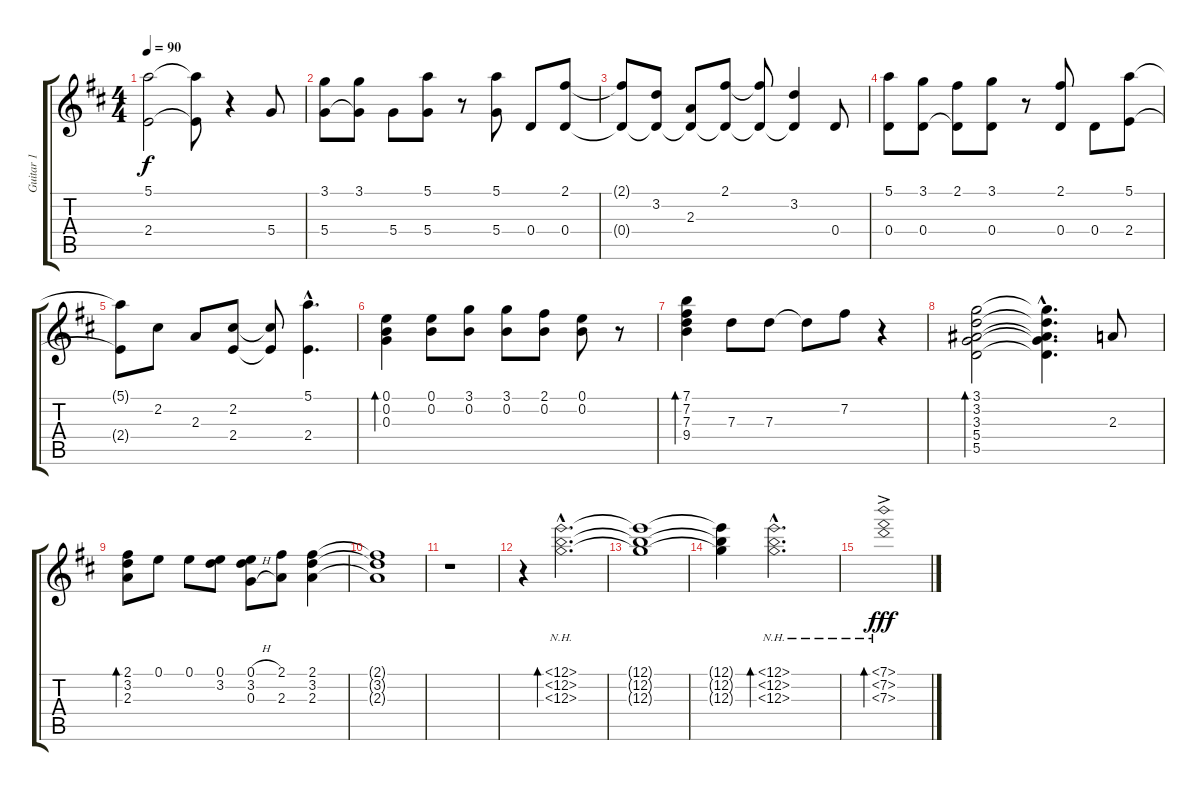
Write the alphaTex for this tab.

\track ("Guitar 1" "Guitar 1") {instrument acousticguitarsteel}
\staff {score tabs}
\tuning (E4 B3 G3 D3 A2 E2) {hide}
\ts (4 4)
\tempo 90
\clef g2
\ks d
(5.1{t} 2.4{t}).2{dy f} (5.1{t} 2.4{t}).8 r.4 5.4.8 |
(3.1 5.4).8 (3.1 5.4{t}).8 5.4.8 (5.1 5.4).8 r.8 (5.1 5.4).8 0.4.8 (2.1 0.4).8 |
(2.1{t} 0.4{t}).8 (3.2 0.4{t}).8 (2.3 0.4{t}).8 (2.1 0.4{t}).8 (2.1{t} 0.4{t}).8 (3.2 0.4{t}).4 0.4.8 |
(5.1 0.4).8 (3.1 0.4).8 (2.1 0.4{t}).8 (3.1 0.4).8 r.8 (2.1 0.4).8 0.4.8 (5.1 2.4).8 |
(5.1{t} 2.4{t}).8 2.2.8 2.3.8 (2.2 2.4).8 (2.2{t} 2.4{t}).8 (5.1{hac} 2.4{hac}).4{d} |
(0.1 0.2 0.3).4{bd 240} (0.1 0.2).8 (3.1 0.2).8 (3.1 0.2).8 (2.1 0.2).8 (0.1 0.2).8 r.8 |
(7.1 7.2 7.3 9.4).4{bd 240} 7.3.8 7.3.8 7.3{t}.8 7.2.8 r.4 |
(3.1 3.2 3.3 5.4 5.5).2{bd 240} (3.1{hac t} 3.2{hac t} 3.3{hac t} 5.4{hac t} 5.5{hac t}).4{d} 2.3.8 |
(2.1 3.2 2.3).8{bd 240} 0.1.8 0.1.8 (0.1 3.2).8 (0.1{h} 3.2 0.3{h}).8 (2.1 2.3).8 (2.1 3.2 2.3).4 |
(2.1{t} 3.2{t} 2.3{t}).1 |
r.1 |
r.4 (12.1{nh hac} 12.2{nh hac} 12.3{nh hac}).2{d bd 240} |
(12.1{t} 12.2{t} 12.3{t}).1 |
(12.1{t} 12.2{t} 12.3{t}).4 (12.1{nh hac} 12.2{nh hac} 12.3{nh hac}).2{d bd 240} |
(7.1{nh} 7.2{nh} 7.3{nh ac}).1{bd 240 dy fff}
